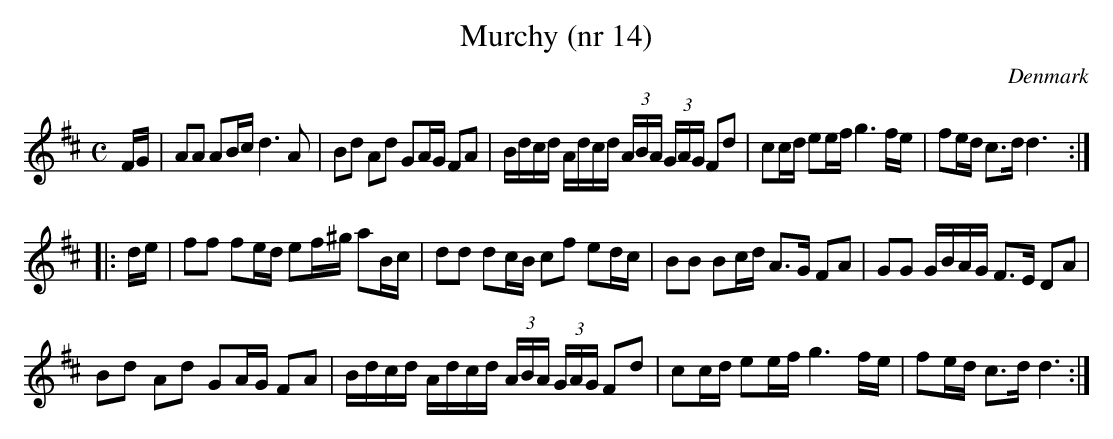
X:1
T:Murchy (nr 14)
L:1/16
M:C
O:Denmark
K:D
FG|\
A2A2 A2Bc d6 A2 | B2d2 A2d2 G2AG F2A2 |\
Bdcd Adcd (3ABA (3GAG F2d2 | \
c2cd e2ef g6 fe | f2ed c3d d6 ::
de |\
f2f2 f2ed  e2f^g a2Bc | d2d2 d2cB  c2f2 e2dc | \
B2B2 B2cd  A3G   F2A2 | G2G2 GBAG  F3E  D2A2 |
B2d2 A2d2  G2AG  F2A2 | Bdcd Adcd  (3ABA (3GAG  F2d2 |\
c2cd e2ef  g6      fe | f2ed c3d   d6 :|
